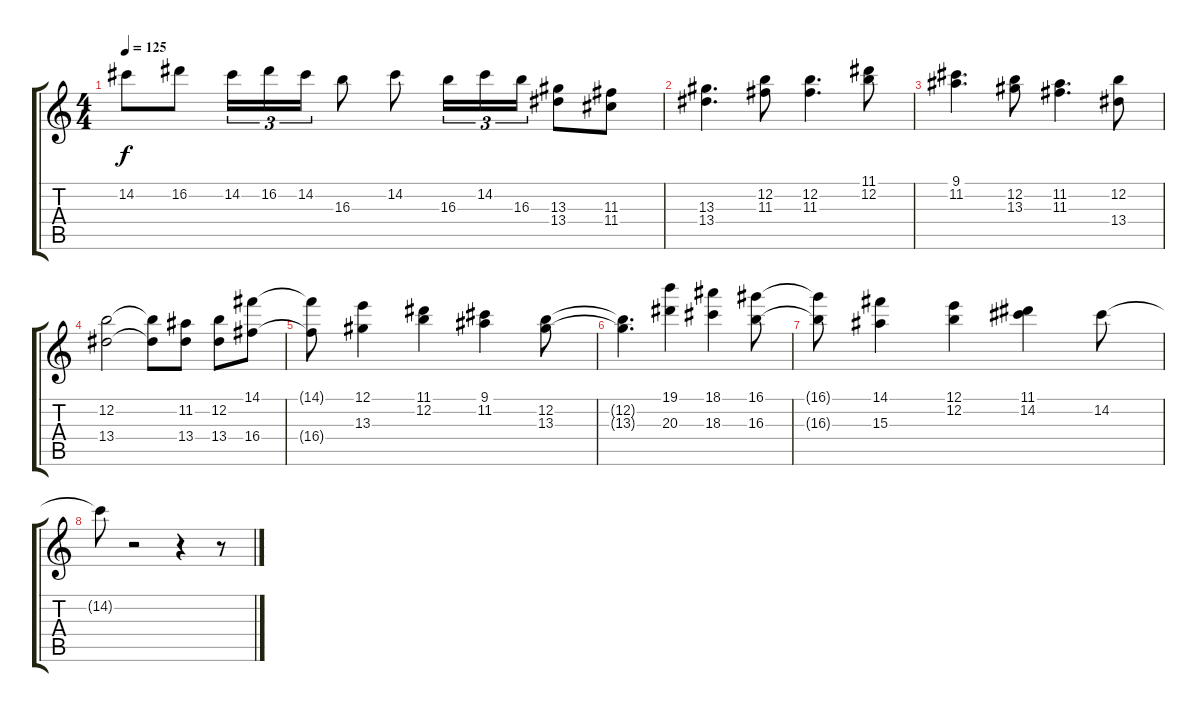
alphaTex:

\track "" {instrument overdrivenguitar}
\staff {score tabs}
\tuning (E4 B3 G3 D3 A2 E2) {hide}
\ts (4 4)
\tempo 125
\clef g2
\ks c
14.2.8{dy f} 16.2.8 14.2.16{tu (3 2)} 16.2.16{tu (3 2)} 14.2.16{tu (3 2)} 16.3.8 14.2.8 16.3.16{tu (3 2)} 14.2.16{tu (3 2)} 16.3.16{tu (3 2)} (13.3 13.4).8 (11.3 11.4).8 |
(13.3 13.4).4{d} (12.2 11.3).8 (12.2 11.3).4{d} (11.1 12.2).8 |
(9.1 11.2).4{d} (12.2 13.3).8 (11.2 11.3).4{d} (12.2 13.4).8 |
(12.2 13.4).2 (12.2{t} 13.4{t}).8 (11.2 13.4).8 (12.2 13.4).8 (14.1 16.4).8 |
(14.1{t} 16.4{t}).8 (12.1 13.3).4 (11.1 12.2).4 (9.1 11.2).4 (12.2 13.3).8 |
(12.2{t} 13.3{t}).4{d} (19.1 20.3).4 (18.1 18.3).4 (16.1 16.3).8 |
(16.1{t} 16.3{t}).8 (14.1 15.3).4 (12.1 12.2).4 (11.1 14.2).4 14.2.8 |
14.2{t}.8 r.2 r.4 r.8
